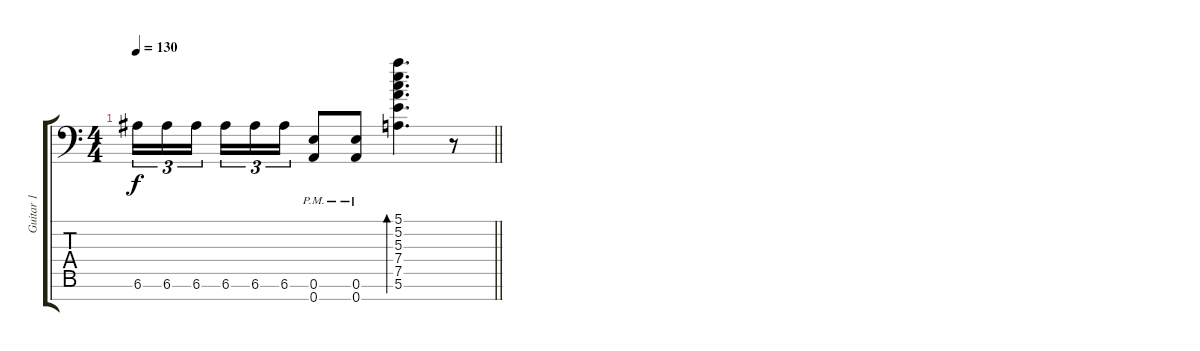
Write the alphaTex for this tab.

\track ("Guitar 1" "Guitar 1") {instrument distortionguitar}
\staff {score tabs}
\tuning (E4 B3 G3 D3 A2 E2 A1) {hide}
\ts (4 4)
\tempo 130
\clef f4
\barLineRight lightlight
\ks c
6.6.16{tu (3 2) dy f} 6.6.16{tu (3 2)} 6.6.16{tu (3 2) beam splitsecondary} 6.6.16{tu (3 2)} 6.6.16{tu (3 2)} 6.6.16{tu (3 2)} (0.6{pm} 0.7{pm}).8 (0.6{pm} 0.7{pm}).8 (5.1 5.2 5.3 7.4 7.5 5.6).4{d bd 60} r.8
